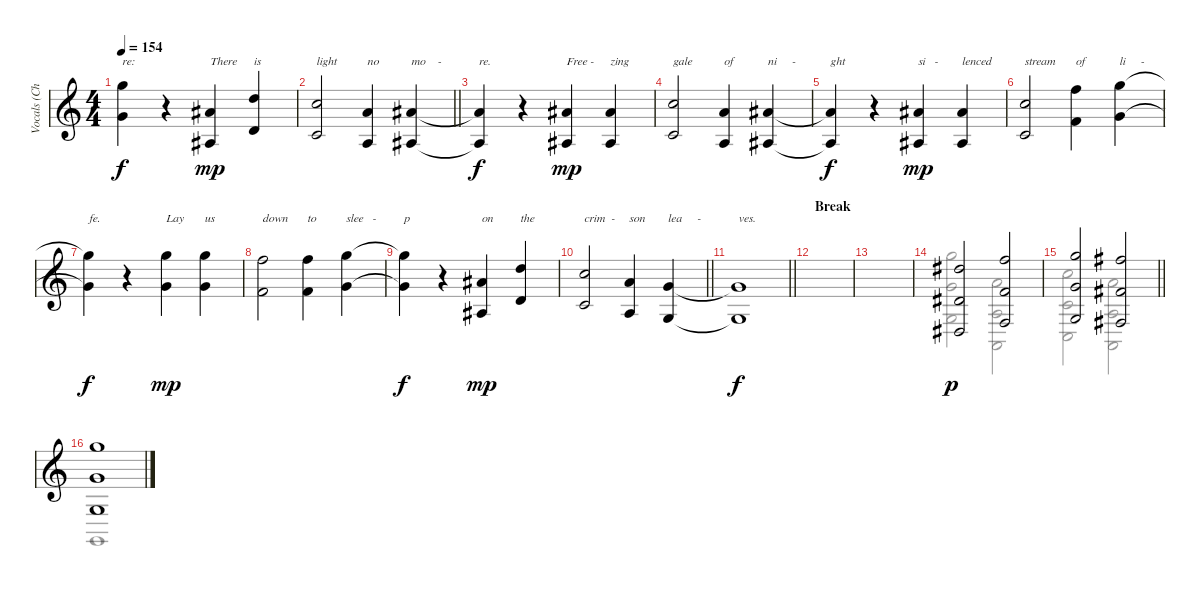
\track ("Vocals (Choir)" "Vocals (Ch") {instrument choiraahs}
\staff {score}
\tuning (E4 B3 G3 D3 A2 E2) {hide}
\voice
\ts (4 4)
\tempo 154
\clef g2
\ks c
(15.1{t} 12.3{t}).4{txt "re:" dy f} r.4 (6.1 3.3).4{txt "There" dy mp} (10.1 7.3).4{txt "is"} |
\barLineRight lightlight
(8.1 5.3).2{txt "light"} (5.1 2.3).4{txt "no"} (6.1 3.3).4{txt "mo    -"} |
(6.1{t} 3.3{t}).4{txt "re." dy f} r.4 (6.1 3.3).4{txt "Free -  " dy mp} (6.1 3.3).4{txt "zing"} |
(8.1 5.3).2{txt "gale"} (5.1 2.3).4{txt "of"} (6.1 3.3).4{txt "ni     -"} |
(6.1{t} 3.3{t}).4{txt "ght" dy f} r.4 (6.1 3.3).4{txt "si   -" dy mp} (6.1 3.3).4{txt "lenced"} |
(8.1 5.3).2{txt "stream"} (13.1 10.3).4{txt "of"} (15.1 12.3).4{txt "li     -"} |
(15.1{t} 12.3{t}).4{txt "fe." dy f} r.4 (15.1 12.3).4{txt "Lay" dy mp} (15.1 12.3).4{txt "us"} |
(13.1 10.3).2{txt "down"} (13.1 10.3).4{txt "to"} (15.1 12.3).4{txt "slee   -"} |
(15.1{t} 12.3{t}).4{txt "p" dy f} r.4 (6.1 3.3).4{txt "on" dy mp} (10.1 7.3).4{txt "the"} |
\barLineRight lightlight
(8.1 5.3).2{txt "crim  -"} (5.1 2.3).4{txt "son"} (3.1 0.3).4{txt "lea     -"} |
\barLineRight lightlight
(3.1{t} 0.3{t}).1{txt "ves." dy f} |
\section ("" "Break")
|
|
(11.1 4.2 1.4).2{dy p} (13.1 6.2 3.4).2 |
\barLineRight lightlight
(15.1 8.2 5.4).2 (14.1 7.2 4.4).2 |
(15.1 8.2 5.4).1
\voice
\clef g2
\ottava regular
\simile none
\ks c
|
\barLineRight lightlight
|
|
|
|
|
|
|
|
\barLineRight lightlight
|
\barLineRight lightlight
|
|
|
(15.1 8.2 5.4).2 (5.1 2.3 0.5).2 |
\barLineRight lightlight
(8.1 5.3 3.5).2 (5.1 2.3 0.5).2 |
(3.1 0.3 3.6).1
